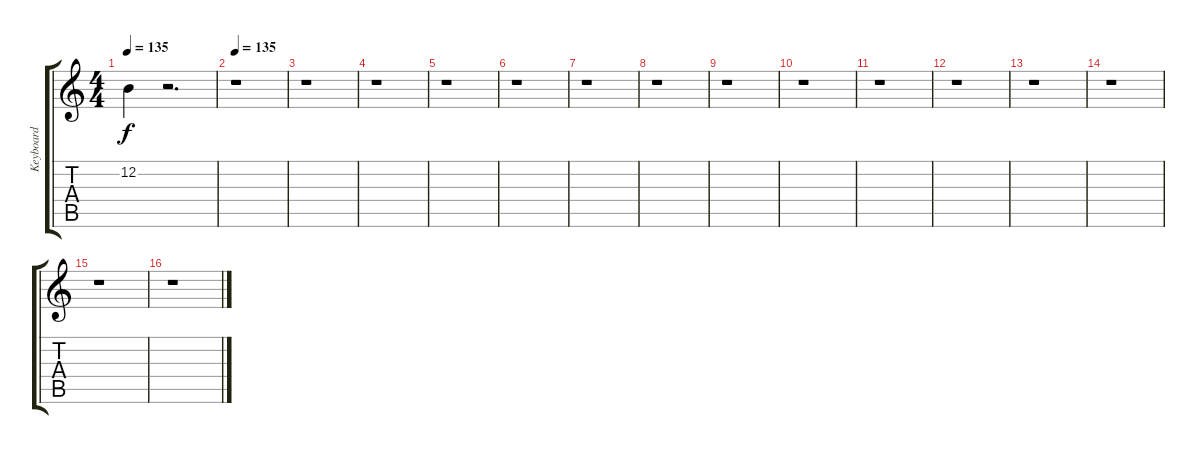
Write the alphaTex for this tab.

\track ("Keyboard" "Keyboard") {instrument rockorgan}
\staff {score tabs}
\tuning (E4 B3 G3 D3 A2 E2) {hide}
\ts (4 4)
\tempo 135
\clef g2
\ks c
12.2.4{dy f} r.2{d} |
\tempo 135
r.1 |
r.1 |
r.1 |
r.1 |
r.1 |
r.1 |
r.1 |
r.1 |
r.1 |
r.1 |
r.1 |
r.1 |
r.1 |
r.1 |
r.1
